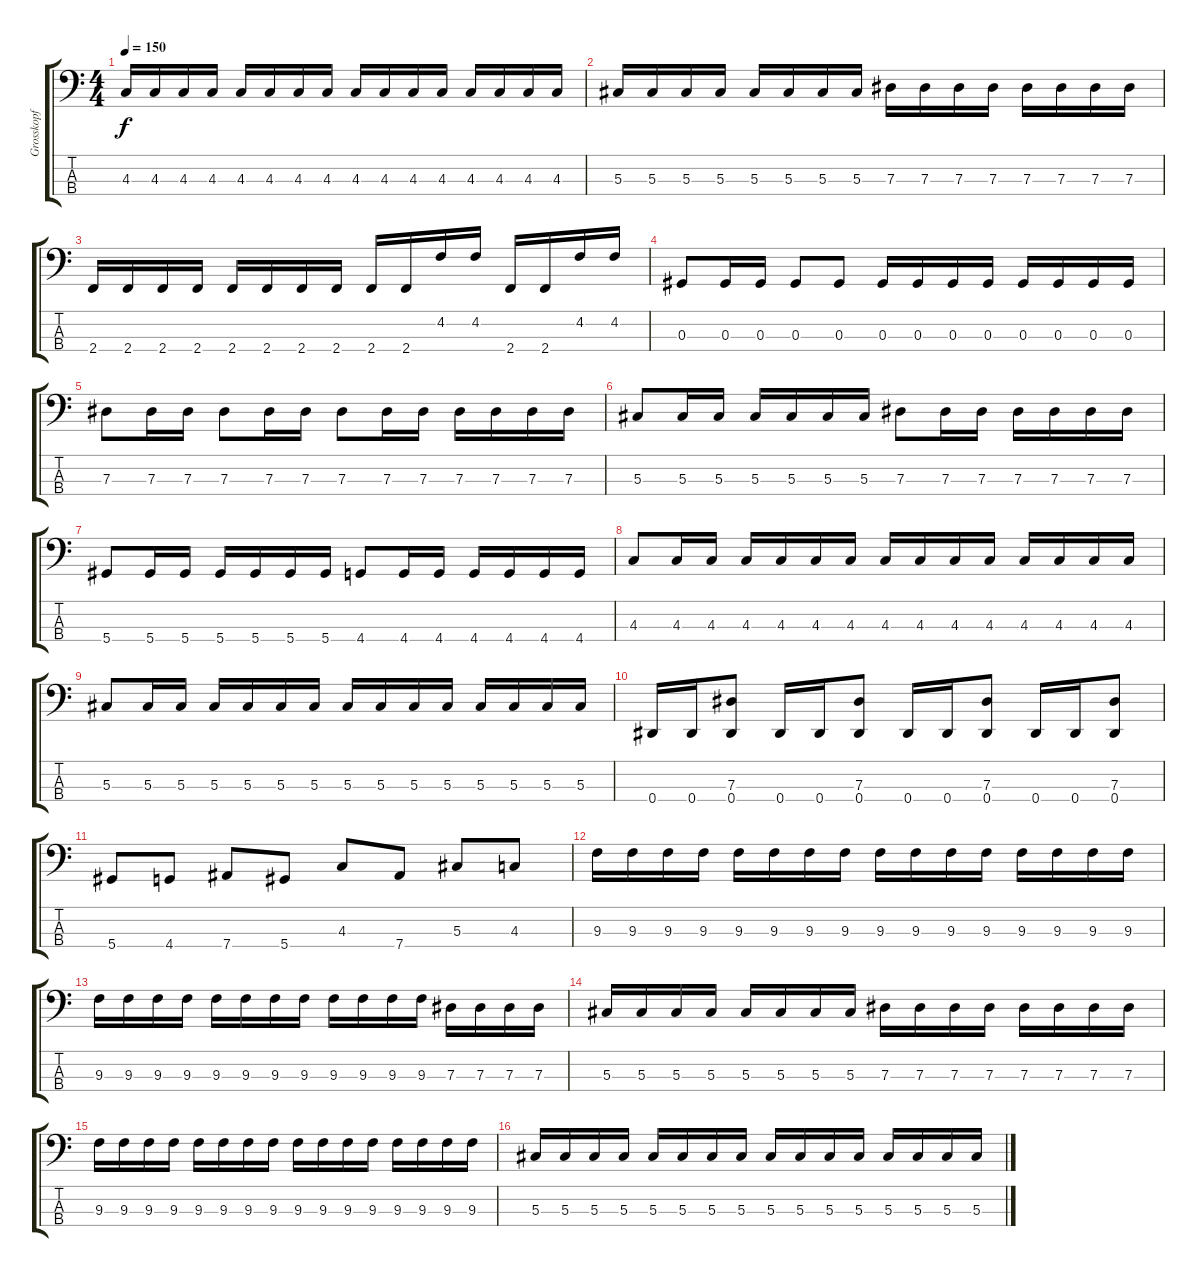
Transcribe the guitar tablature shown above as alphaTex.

\track ("Grosskopf" "Grosskopf") {instrument electricbassfinger}
\staff {score tabs}
\tuning (Gb2 Db2 Ab1 Eb1) {hide}
\ts (4 4)
\tempo 150
\clef f4
\ks c
4.3.16{dy f} 4.3.16 4.3.16 4.3.16 4.3.16 4.3.16 4.3.16 4.3.16 4.3.16 4.3.16 4.3.16 4.3.16 4.3.16 4.3.16 4.3.16 4.3.16 |
5.3.16 5.3.16 5.3.16 5.3.16 5.3.16 5.3.16 5.3.16 5.3.16 7.3.16 7.3.16 7.3.16 7.3.16 7.3.16 7.3.16 7.3.16 7.3.16 |
2.4.16 2.4.16 2.4.16 2.4.16 2.4.16 2.4.16 2.4.16 2.4.16 2.4.16 2.4.16 4.2.16 4.2.16 2.4.16 2.4.16 4.2.16 4.2.16 |
0.3.8 0.3.16 0.3.16 0.3.8 0.3.8 0.3.16 0.3.16 0.3.16 0.3.16 0.3.16 0.3.16 0.3.16 0.3.16 |
7.3.8 7.3.16 7.3.16 7.3.8 7.3.16 7.3.16 7.3.8 7.3.16 7.3.16 7.3.16 7.3.16 7.3.16 7.3.16 |
5.3.8 5.3.16 5.3.16 5.3.16 5.3.16 5.3.16 5.3.16 7.3.8 7.3.16 7.3.16 7.3.16 7.3.16 7.3.16 7.3.16 |
5.4.8 5.4.16 5.4.16 5.4.16 5.4.16 5.4.16 5.4.16 4.4.8 4.4.16 4.4.16 4.4.16 4.4.16 4.4.16 4.4.16 |
4.3.8 4.3.16 4.3.16 4.3.16 4.3.16 4.3.16 4.3.16 4.3.16 4.3.16 4.3.16 4.3.16 4.3.16 4.3.16 4.3.16 4.3.16 |
5.3.8 5.3.16 5.3.16 5.3.16 5.3.16 5.3.16 5.3.16 5.3.16 5.3.16 5.3.16 5.3.16 5.3.16 5.3.16 5.3.16 5.3.16 |
0.4.16 0.4.16 (7.3 0.4).8 0.4.16 0.4.16 (7.3 0.4).8 0.4.16 0.4.16 (7.3 0.4).8 0.4.16 0.4.16 (7.3 0.4).8 |
5.4.8 4.4.8 7.4.8 5.4.8 4.3.8 7.4.8 5.3.8 4.3.8 |
9.3.16 9.3.16 9.3.16 9.3.16 9.3.16 9.3.16 9.3.16 9.3.16 9.3.16 9.3.16 9.3.16 9.3.16 9.3.16 9.3.16 9.3.16 9.3.16 |
9.3.16 9.3.16 9.3.16 9.3.16 9.3.16 9.3.16 9.3.16 9.3.16 9.3.16 9.3.16 9.3.16 9.3.16 7.3.16 7.3.16 7.3.16 7.3.16 |
5.3.16 5.3.16 5.3.16 5.3.16 5.3.16 5.3.16 5.3.16 5.3.16 7.3.16 7.3.16 7.3.16 7.3.16 7.3.16 7.3.16 7.3.16 7.3.16 |
9.3.16 9.3.16 9.3.16 9.3.16 9.3.16 9.3.16 9.3.16 9.3.16 9.3.16 9.3.16 9.3.16 9.3.16 9.3.16 9.3.16 9.3.16 9.3.16 |
5.3.16 5.3.16 5.3.16 5.3.16 5.3.16 5.3.16 5.3.16 5.3.16 5.3.16 5.3.16 5.3.16 5.3.16 5.3.16 5.3.16 5.3.16 5.3.16
